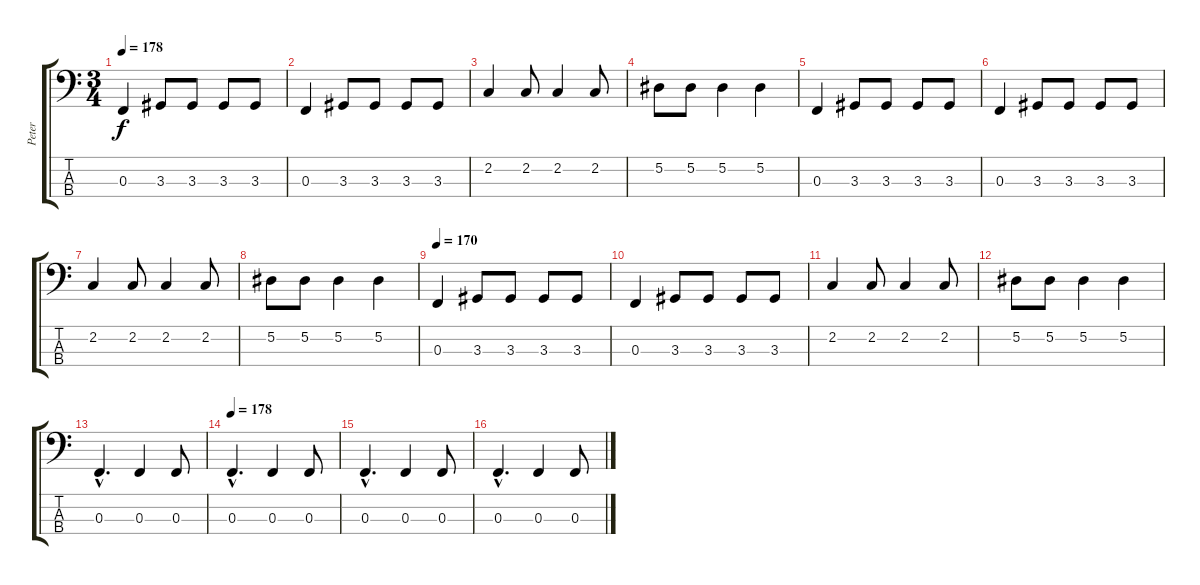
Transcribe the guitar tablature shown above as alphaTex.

\track ("Peter" "Peter") {instrument slapbass1}
\staff {score tabs}
\tuning (Eb2 Bb1 F1 C1) {hide}
\ts (3 4)
\tempo 178
\clef f4
\ks c
0.3.4{dy f} 3.3.8 3.3.8 3.3.8 3.3.8 |
0.3.4 3.3.8 3.3.8 3.3.8 3.3.8 |
2.2.4 2.2.8 2.2.4 2.2.8 |
5.2.8 5.2.8 5.2.4 5.2.4 |
0.3.4 3.3.8 3.3.8 3.3.8 3.3.8 |
0.3.4 3.3.8 3.3.8 3.3.8 3.3.8 |
2.2.4 2.2.8 2.2.4 2.2.8 |
5.2.8 5.2.8 5.2.4 5.2.4 |
\tempo 170
0.3.4 3.3.8 3.3.8 3.3.8 3.3.8 |
0.3.4 3.3.8 3.3.8 3.3.8 3.3.8 |
2.2.4 2.2.8 2.2.4 2.2.8 |
5.2.8 5.2.8 5.2.4 5.2.4 |
0.3{hac}.4{d} 0.3.4 0.3.8 |
\tempo 178
0.3{hac}.4{d} 0.3.4 0.3.8 |
0.3{hac}.4{d} 0.3.4 0.3.8 |
0.3{hac}.4{d} 0.3.4 0.3.8
